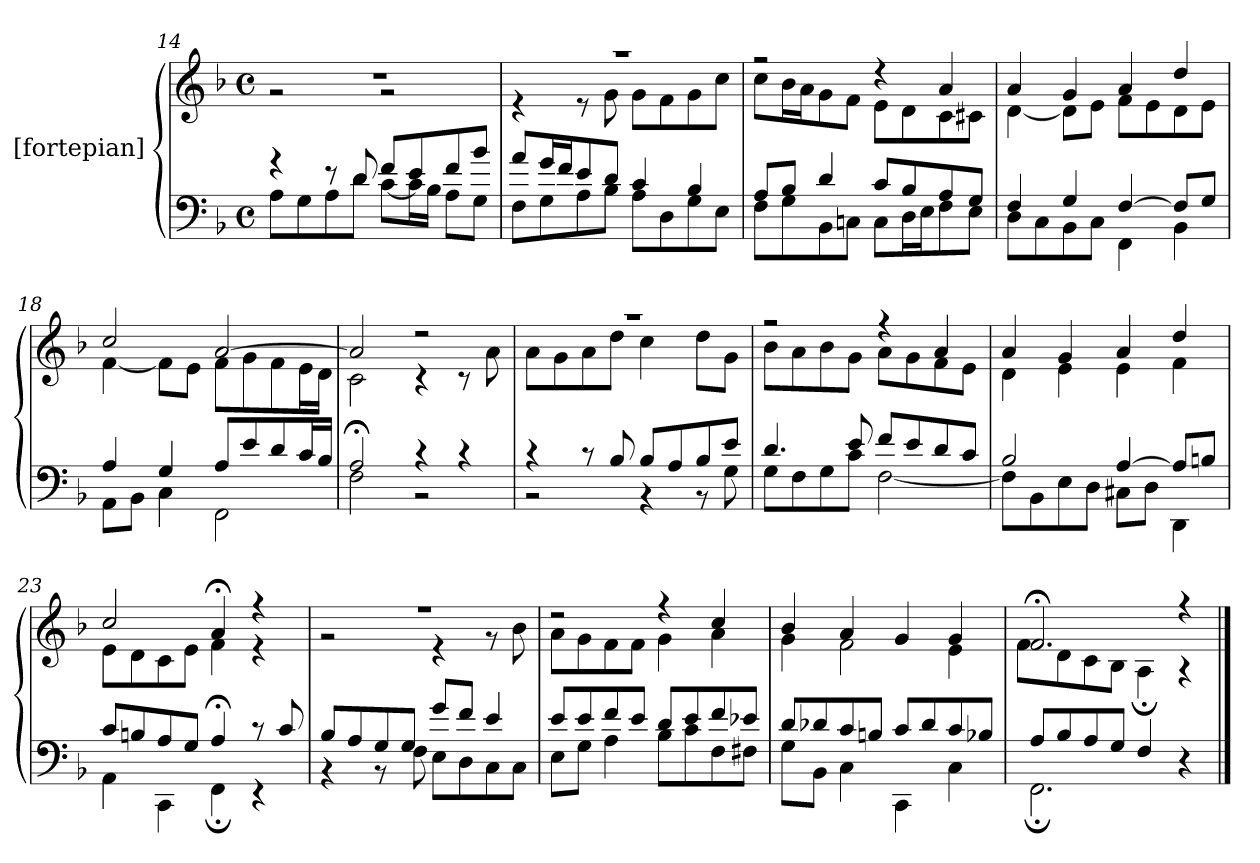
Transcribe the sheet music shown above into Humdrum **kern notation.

**kern	**kern
*part1	*part1
*staff2	*staff1
*I"[fortepian]	*
*clefF4	*clefG2
*k[b-]	*k[b-]
*F:	*F:
*M4/4	*M4/4
*met(c)	*met(c)
=14	=14
*^	*^
4r	8A\L	1r	2r
.	8G\	.	.
8r	8A\	.	.
8d/	8d\J	.	.
8f/L	[8c\L	.	2r
8e/	16c\L]	.	.
.	16B-\JJ	.	.
8f/	8A\L	.	.
8b-/J	8G\J	.	.
=15	=15	=15	=15
8a/L	8F\L	1r	4r
16g/L	8G\	.	.
16f/J	.	.	.
8e/	8A\	.	8r
8d/J	8B-\J	.	8g\
4c/	8A\L	.	8g\L
.	8D\	.	8f\
4B-/	8G\	.	8g\
.	8E\J	.	8cc\J
=16	=16	=16	=16
8A/L	8F\L	2r	8cc\L
8B-/J	8G\	.	16b-\L
.	.	.	16a\J
4d/	8BB-\	.	8g\
.	8Cn\J	.	8f\J
8c/L	8C\L	4r	8e\L
8B-/	16D\L	.	8d\
.	16E\J	.	.
8A/	8F\	4a/	8c\
8G/J	8E\J	.	8c#X\J
=17	=17	=17	=17
4F/	8D\L	4a/	[4d\
.	8C\	.	.
4G/	8BB-\	4g/	8d\L]
.	8C\J	.	8e\J
[4F/	4FF\	4a/	8f\L
.	.	.	8e\
8F/L]	4BB-\	4dd/	8d\
8G/J	.	.	8e\J
=18	=18	=18	=18
4A/	8AA\L	2cc/	[4f\
.	8BB-\J	.	.
4G/	4C\	.	8f\L]
.	.	.	8e\J
8A/L	2FF\	[2a/	8f\L
8e/	.	.	8g\
8d/	.	.	8f\
16c/L	.	.	16e\L
16B-/JJ	.	.	16d\JJ
=19	=19	=19	=19
2A;</	2F\	2a/]	2c\
4r	2r	2r	4r
4r	.	.	8r
.	.	.	8a\
=20	=20	=20	=20
4r	2r	1r	8a\L
.	.	.	8g\
8r	.	.	8a\
8B-/	.	.	8dd\J
8B-/L	4r	.	4cc\
8A/	.	.	.
8B-/	8r	.	8dd\L
8e/J	8G\	.	8g\J
=21	=21	=21	=21
4.d/	8G\L	2r	8b-\L
.	8F\	.	8a\
.	8G\	.	8b-\
8e/	8c\J	.	8g\J
8f/L	[2F\	4r	8a\L
8e/	.	.	8g\
8d/	.	4a/	8f\
8c/J	.	.	8e\J
=22	=22	=22	=22
2B-/	8F\L]	4a/	4d\
.	8BB-\	.	.
.	8E\	4g/	4e\
.	8D\J	.	.
[4A/	8C#X\L	4a/	4e\
.	8D\J	.	.
8A/L]	4DD\	4dd/	4f\
8Bn/J	.	.	.
=23	=23	=23	=23
8c/L	4AA\	2cc/	8e\L
8Bn/	.	.	8d\
8A/	4CC\	.	8c\
8G/J	.	.	8e\J
4A;</	4FF;<\	4a;</	4f\
8r	4r	4r	4r
8c/	.	.	.
=24	=24	=24	=24
8B-/L	4r	1r	2r
8A/	.	.	.
8G/	8r	.	.
8G/J	8F\	.	.
8g/L	8E\L	.	4r
8f/J	8D\	.	.
4e/	8C\	.	8r
.	8C\J	.	8b-\
=25	=25	=25	=25
8e/L	8E\L	2r	8a\L
8e/	8G\J	.	8g\
8f/	4A\	.	8f\
8e/J	.	.	8f\J
8d/L	8B-\L	4r	4g\
8e/	8c\	.	.
8f/	8F\	4cc/	4a\
8e-X/J	8F#X\J	.	.
=26	=26	=26	=26
8d/L	8G\L	4b-/	4g\
8d-X/	8BB-\J	.	.
8c/	4C\	4a/	2f\
8Bn/J	.	.	.
8c/L	4CC\	4g/	.
8d-/	.	.	.
8c/	4C\	4g/	4e\
8B-X/J	.	.	.
=27	=27	=27	=27
8A/L	2.FF;<\	2.f;</	8f\L
8B-/	.	.	8d\
8A/	.	.	8c\
8G/J	.	.	8B-\J
4F/	.	.	4A;<\
4r	4ryy	4r	4r
*v	*v	*	*
*	*v	*v
==	==
*-	*-
